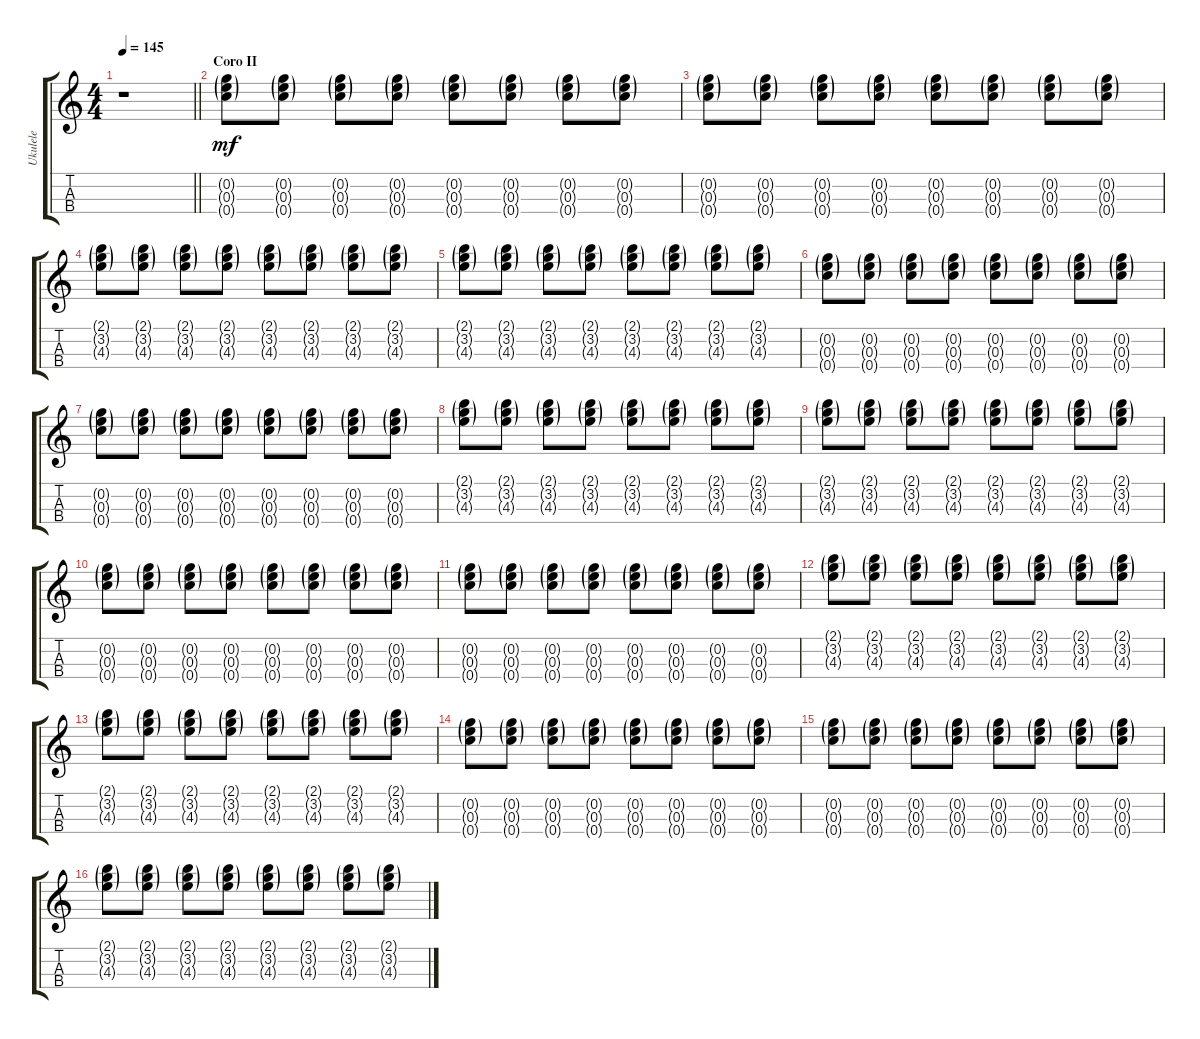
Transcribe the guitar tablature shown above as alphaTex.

\track ("Ukulele" "Ukulele") {instrument acousticguitarnylon}
\staff {score tabs}
\tuning (A4 E4 C4 G4) {hide}
\ts (4 4)
\tempo 145
\clef g2
\barLineRight lightlight
\ks c
r.1{dy f} |
\section ("" "Coro II")
(0.2{g} 0.3{g} 0.4{g}).8{dy mf} (0.2{g} 0.3{g} 0.4{g}).8 (0.2{g} 0.3{g} 0.4{g}).8 (0.2{g} 0.3{g} 0.4{g}).8 (0.2{g} 0.3{g} 0.4{g}).8 (0.2{g} 0.3{g} 0.4{g}).8 (0.2{g} 0.3{g} 0.4{g}).8 (0.2{g} 0.3{g} 0.4{g}).8 |
(0.2{g} 0.3{g} 0.4{g}).8 (0.2{g} 0.3{g} 0.4{g}).8 (0.2{g} 0.3{g} 0.4{g}).8 (0.2{g} 0.3{g} 0.4{g}).8 (0.2{g} 0.3{g} 0.4{g}).8 (0.2{g} 0.3{g} 0.4{g}).8 (0.2{g} 0.3{g} 0.4{g}).8 (0.2{g} 0.3{g} 0.4{g}).8 |
(2.1{g} 3.2{g} 4.3{g}).8 (2.1{g} 3.2{g} 4.3{g}).8 (2.1{g} 3.2{g} 4.3{g}).8 (2.1{g} 3.2{g} 4.3{g}).8 (2.1{g} 3.2{g} 4.3{g}).8 (2.1{g} 3.2{g} 4.3{g}).8 (2.1{g} 3.2{g} 4.3{g}).8 (2.1{g} 3.2{g} 4.3{g}).8 |
(2.1{g} 3.2{g} 4.3{g}).8 (2.1{g} 3.2{g} 4.3{g}).8 (2.1{g} 3.2{g} 4.3{g}).8 (2.1{g} 3.2{g} 4.3{g}).8 (2.1{g} 3.2{g} 4.3{g}).8 (2.1{g} 3.2{g} 4.3{g}).8 (2.1{g} 3.2{g} 4.3{g}).8 (2.1{g} 3.2{g} 4.3{g}).8 |
(0.2{g} 0.3{g} 0.4{g}).8 (0.2{g} 0.3{g} 0.4{g}).8 (0.2{g} 0.3{g} 0.4{g}).8 (0.2{g} 0.3{g} 0.4{g}).8 (0.2{g} 0.3{g} 0.4{g}).8 (0.2{g} 0.3{g} 0.4{g}).8 (0.2{g} 0.3{g} 0.4{g}).8 (0.2{g} 0.3{g} 0.4{g}).8 |
(0.2{g} 0.3{g} 0.4{g}).8 (0.2{g} 0.3{g} 0.4{g}).8 (0.2{g} 0.3{g} 0.4{g}).8 (0.2{g} 0.3{g} 0.4{g}).8 (0.2{g} 0.3{g} 0.4{g}).8 (0.2{g} 0.3{g} 0.4{g}).8 (0.2{g} 0.3{g} 0.4{g}).8 (0.2{g} 0.3{g} 0.4{g}).8 |
(2.1{g} 3.2{g} 4.3{g}).8 (2.1{g} 3.2{g} 4.3{g}).8 (2.1{g} 3.2{g} 4.3{g}).8 (2.1{g} 3.2{g} 4.3{g}).8 (2.1{g} 3.2{g} 4.3{g}).8 (2.1{g} 3.2{g} 4.3{g}).8 (2.1{g} 3.2{g} 4.3{g}).8 (2.1{g} 3.2{g} 4.3{g}).8 |
(2.1{g} 3.2{g} 4.3{g}).8 (2.1{g} 3.2{g} 4.3{g}).8 (2.1{g} 3.2{g} 4.3{g}).8 (2.1{g} 3.2{g} 4.3{g}).8 (2.1{g} 3.2{g} 4.3{g}).8 (2.1{g} 3.2{g} 4.3{g}).8 (2.1{g} 3.2{g} 4.3{g}).8 (2.1{g} 3.2{g} 4.3{g}).8 |
(0.2{g} 0.3{g} 0.4{g}).8 (0.2{g} 0.3{g} 0.4{g}).8 (0.2{g} 0.3{g} 0.4{g}).8 (0.2{g} 0.3{g} 0.4{g}).8 (0.2{g} 0.3{g} 0.4{g}).8 (0.2{g} 0.3{g} 0.4{g}).8 (0.2{g} 0.3{g} 0.4{g}).8 (0.2{g} 0.3{g} 0.4{g}).8 |
(0.2{g} 0.3{g} 0.4{g}).8 (0.2{g} 0.3{g} 0.4{g}).8 (0.2{g} 0.3{g} 0.4{g}).8 (0.2{g} 0.3{g} 0.4{g}).8 (0.2{g} 0.3{g} 0.4{g}).8 (0.2{g} 0.3{g} 0.4{g}).8 (0.2{g} 0.3{g} 0.4{g}).8 (0.2{g} 0.3{g} 0.4{g}).8 |
(2.1{g} 3.2{g} 4.3{g}).8 (2.1{g} 3.2{g} 4.3{g}).8 (2.1{g} 3.2{g} 4.3{g}).8 (2.1{g} 3.2{g} 4.3{g}).8 (2.1{g} 3.2{g} 4.3{g}).8 (2.1{g} 3.2{g} 4.3{g}).8 (2.1{g} 3.2{g} 4.3{g}).8 (2.1{g} 3.2{g} 4.3{g}).8 |
(2.1{g} 3.2{g} 4.3{g}).8 (2.1{g} 3.2{g} 4.3{g}).8 (2.1{g} 3.2{g} 4.3{g}).8 (2.1{g} 3.2{g} 4.3{g}).8 (2.1{g} 3.2{g} 4.3{g}).8 (2.1{g} 3.2{g} 4.3{g}).8 (2.1{g} 3.2{g} 4.3{g}).8 (2.1{g} 3.2{g} 4.3{g}).8 |
(0.2{g} 0.3{g} 0.4{g}).8 (0.2{g} 0.3{g} 0.4{g}).8 (0.2{g} 0.3{g} 0.4{g}).8 (0.2{g} 0.3{g} 0.4{g}).8 (0.2{g} 0.3{g} 0.4{g}).8 (0.2{g} 0.3{g} 0.4{g}).8 (0.2{g} 0.3{g} 0.4{g}).8 (0.2{g} 0.3{g} 0.4{g}).8 |
(0.2{g} 0.3{g} 0.4{g}).8 (0.2{g} 0.3{g} 0.4{g}).8 (0.2{g} 0.3{g} 0.4{g}).8 (0.2{g} 0.3{g} 0.4{g}).8 (0.2{g} 0.3{g} 0.4{g}).8 (0.2{g} 0.3{g} 0.4{g}).8 (0.2{g} 0.3{g} 0.4{g}).8 (0.2{g} 0.3{g} 0.4{g}).8 |
(2.1{g} 3.2{g} 4.3{g}).8 (2.1{g} 3.2{g} 4.3{g}).8 (2.1{g} 3.2{g} 4.3{g}).8 (2.1{g} 3.2{g} 4.3{g}).8 (2.1{g} 3.2{g} 4.3{g}).8 (2.1{g} 3.2{g} 4.3{g}).8 (2.1{g} 3.2{g} 4.3{g}).8 (2.1{g} 3.2{g} 4.3{g}).8
